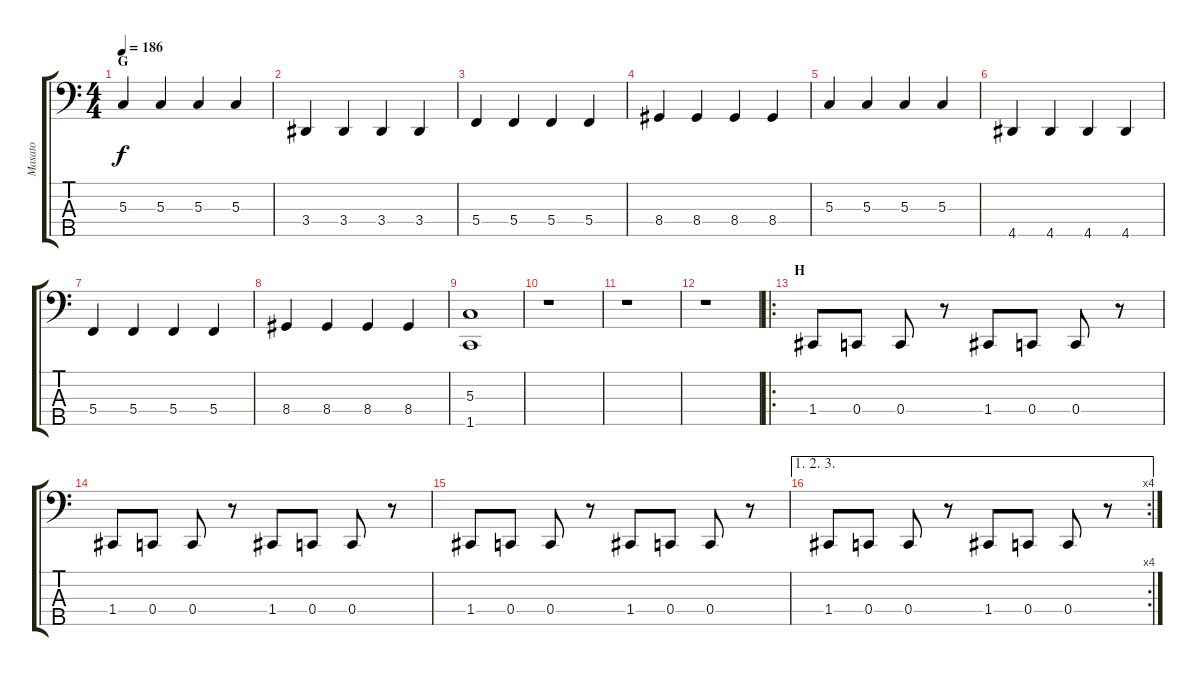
\track ("Masato" "Masato") {instrument electricbasspick}
\staff {score tabs}
\tuning (F2 C2 G1 C1 B0) {hide}
\ts (4 4)
\section ("" "G")
\tempo 186
\clef f4
\ks c
5.3.4{dy f} 5.3.4 5.3.4 5.3.4 |
3.4.4 3.4.4 3.4.4 3.4.4 |
5.4.4 5.4.4 5.4.4 5.4.4 |
8.4.4 8.4.4 8.4.4 8.4.4 |
5.3.4 5.3.4 5.3.4 5.3.4 |
4.5.4 4.5.4 4.5.4 4.5.4 |
5.4.4 5.4.4 5.4.4 5.4.4 |
8.4.4 8.4.4 8.4.4 8.4.4 |
(5.3 1.5).1 |
r.1 |
r.1 |
r.1 |
\ro
\section ("" "H")
1.4.8 0.4.8 0.4.8 r.8 1.4.8 0.4.8 0.4.8 r.8 |
1.4.8 0.4.8 0.4.8 r.8 1.4.8 0.4.8 0.4.8 r.8 |
1.4.8 0.4.8 0.4.8 r.8 1.4.8 0.4.8 0.4.8 r.8 |
\ae (1 2 3)
\rc 4
1.4.8 0.4.8 0.4.8 r.8 1.4.8 0.4.8 0.4.8 r.8
